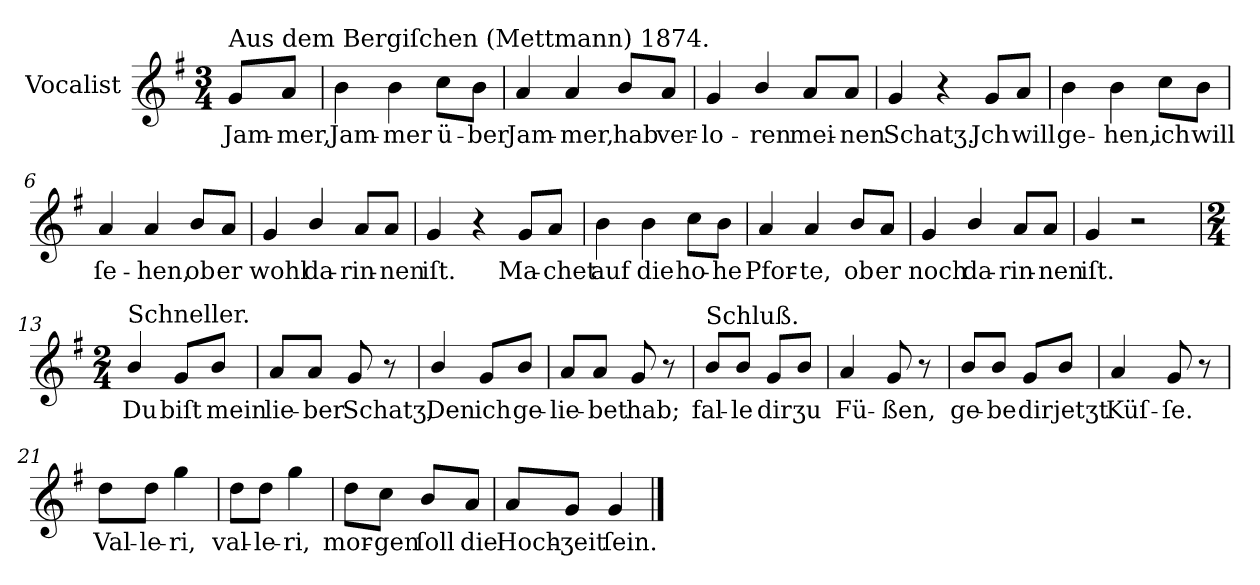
**kern	**text
*part1	*part1
*staff1	*staff1
*I"Vocalist	*
*k[f#]	*
*G:	*
*M3/4	*
=	=
!LO:TX:a:t=Aus dem Bergiſchen (Mettmann) 1874.	!
8gL	Jam-
8aJ	-mer,
=1	=1
4b	Jam-
4b	-mer
8ccL	ü-
8bJ	-ber
=2	=2
4a	Jam-
4a	-mer,
8b/L	hab
8aJ	ver-
=3	=3
4g	-lo-
4b/	-ren
8aL	mei-
8aJ	-nen
=4	=4
4g	Schatʒ.
4r	.
8gL	Jch
8aJ	will
=5	=5
4b	ge-
4b	-hen,
8ccL	ich
8bJ	will
=6	=6
4a	ſe-
4a	-hen,
8b/L	ob
8aJ	er
=7	=7
4g	wohl
4b/	da-
8aL	-rin-
8aJ	-nen
=8	=8
4g	iſt.
4r	.
8gL	Ma-
8aJ	-chet
=9	=9
4b	auf
4b	die
8ccL	ho-
8bJ	-he
=10	=10
4a	Pfor-
4a	-te,
8b/L	ob
8aJ	er
=11	=11
4g	noch
4b/	da-
8aL	-rin-
8aJ	-nen
=12	=12
4g	iſt.
2r	.
=13	=13
*M2/4	*
!LO:TX:a:t=Schneller.	!
4b/	Du
8gL	biſt
8b/J	mein
=14	=14
8aL	lie-
8aJ	-ber
8g	Schatʒ,
8r	.
=15	=15
4b/	Den
8gL	ich
8b/J	ge-
=16	=16
8aL	-lie-
8aJ	-bet
8g	hab;
8r	.
=17	=17
!LO:TX:a:t=Schluß.	!
8b/L	fal-
8b/J	-le
8gL	dir
8b/J	ʒu
=18	=18
4a	Fü-
8g	-ßen,
8r	.
=19	=19
8b/L	ge-
8b/J	-be
8gL	dir
8b/J	jetʒt
=20	=20
4a	Küſ-
8g	-ſe.
8r	.
=21	=21
8ddL	Val-
8ddJ	-le-
4gg	-ri,
=22	=22
8ddL	val-
8ddJ	-le-
4gg	-ri,
=23	=23
8ddL	mor-
8ccJ	-gen
8bL	ſoll
8aJ	die
=24	=24
8aL	Hoch-
8gJ	-ʒeit
4g	ſein.
==	==
*-	*-
